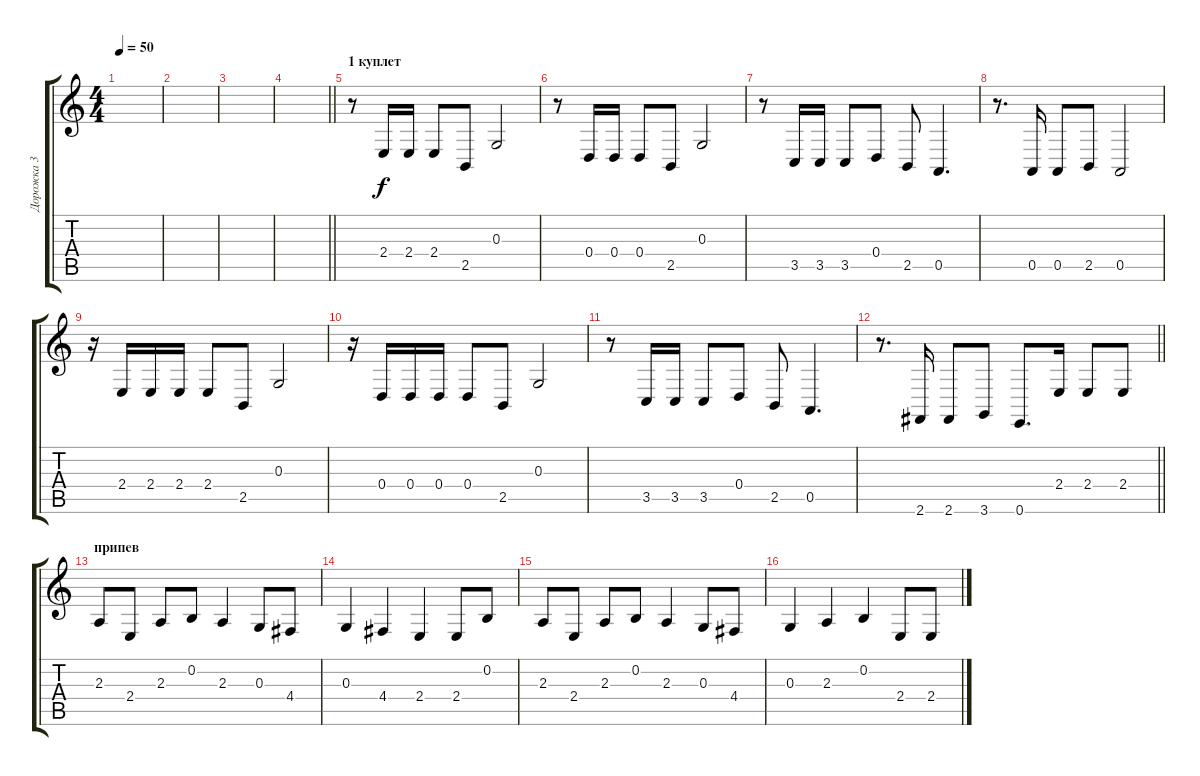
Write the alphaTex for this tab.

\track ("Дорожка 3" "Дорожка 3") {instrument electricgrandpiano}
\staff {score tabs}
\tuning (E4 B3 G3 D3 A2 E2) {hide}
\ts (4 4)
\tempo 50
\clef g2
\ks c
|
|
|
\barLineRight lightlight
|
\section ("" "1 куплет")
r.8 2.4.16 2.4.16 2.4.8 2.5.8 0.3.2 |
r.8 0.4.16 0.4.16 0.4.8 2.5.8 0.3.2 |
r.8 3.5.16 3.5.16 3.5.8 0.4.8 2.5.8 0.5.4{d} |
r.8{d} 0.5.16 0.5.8 2.5.8 0.5.2 |
r.16 2.4.16 2.4.16 2.4.16 2.4.8 2.5.8 0.3.2 |
r.16 0.4.16 0.4.16 0.4.16 0.4.8 2.5.8 0.3.2 |
r.8 3.5.16 3.5.16 3.5.8 0.4.8 2.5.8 0.5.4{d} |
\barLineRight lightlight
r.8{d} 2.6.16 2.6.8 3.6.8 0.6.8{d} 2.4.16 2.4.8 2.4.8 |
\section ("" "припев")
2.3.8 2.4.8 2.3.8 0.2.8 2.3.4 0.3.8 4.4.8 |
0.3.4 4.4.4 2.4.4 2.4.8 0.2.8 |
2.3.8 2.4.8 2.3.8 0.2.8 2.3.4 0.3.8 4.4.8 |
0.3.4 2.3.4 0.2.4 2.4.8 2.4.8
